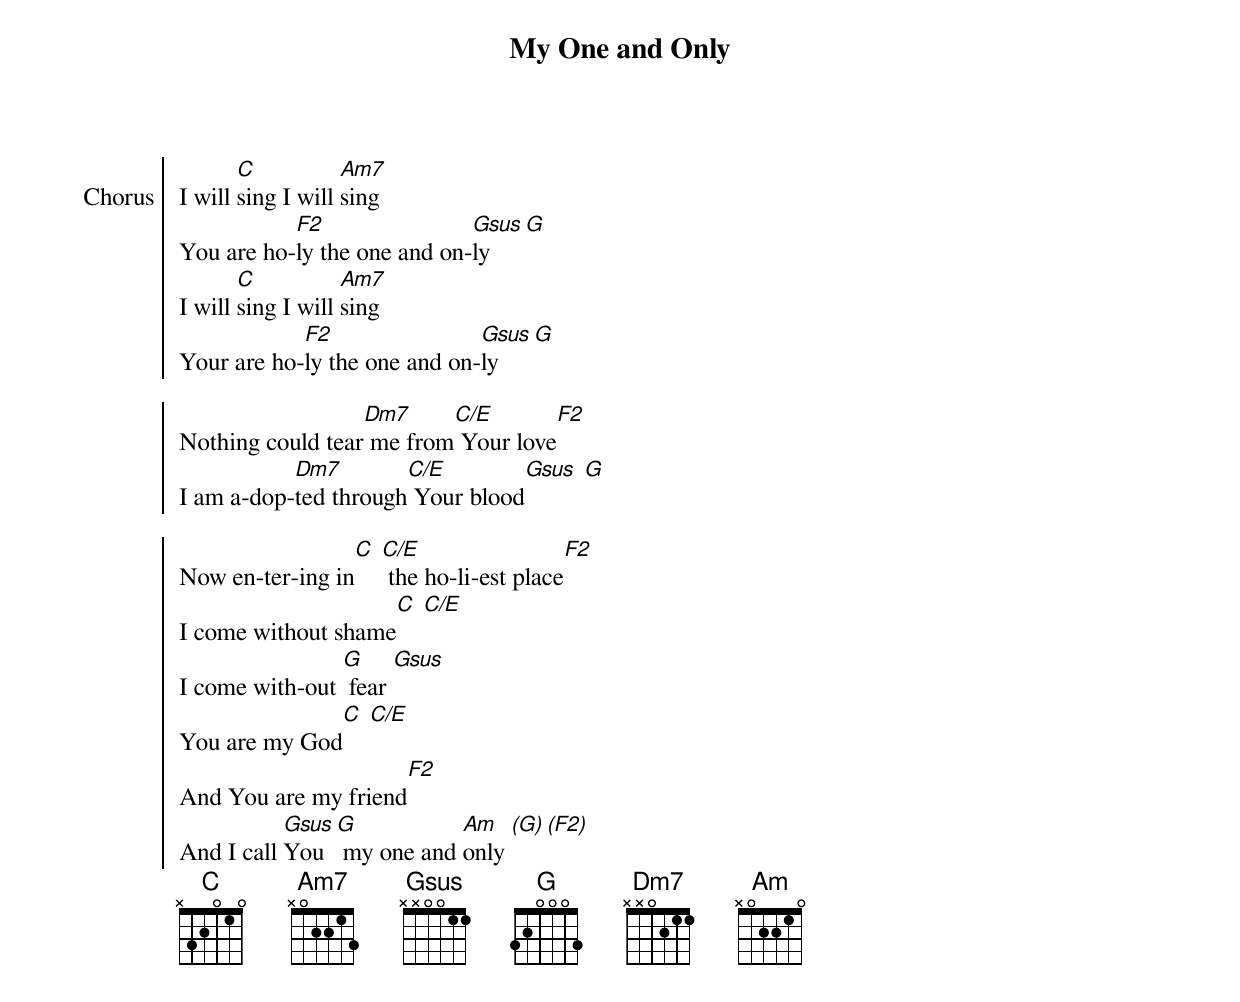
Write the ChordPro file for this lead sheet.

{title: My One and Only}
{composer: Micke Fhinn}
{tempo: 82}
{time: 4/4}
{transpose: }
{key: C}

{soc: Chorus}
I will [C]sing I will [Am7]sing
You are ho-[F2]ly the one and on-[Gsus]ly [G]
I will [C]sing I will [Am7]sing
Your are ho-[F2]ly the one and on-[Gsus]ly [G]

Nothing could tear[Dm7] me from[C/E] Your love[F2]
I am a-dop-[Dm7]ted through[C/E] Your blood[Gsus] [G]

Now en-ter-ing in[C] [C/E] the ho-li-est place[F2]
I come without shame[C] [C/E]
I come with-out [G] fear [Gsus]
You are my God[C] [C/E]
And You are my friend[F2]
And I call [Gsus]You [G] my one and [Am]only [(G)][(F2)]
{eoc: Chorus}
